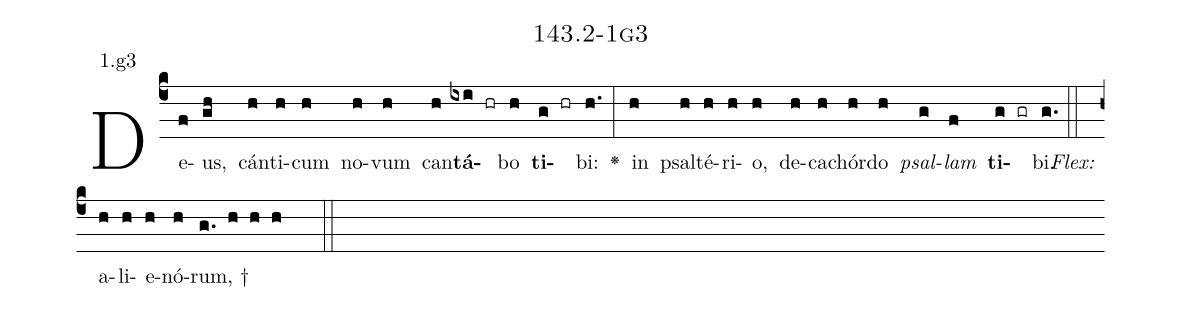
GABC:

name: 143.2-1g3;
annotation: 1.g3;
%%
(c4)De(f)us,(gh) cán(h)ti(h)cum(h) no(h)vum(h) can(h)<b>tá</b>(ixi hr)bo(h) <b>ti</b>(g hr)bi:(h.) <v>\greheightstar</v>(:) in(h) psal(h)té(h)ri(h)o,(h) de(h)ca(h)chór(h)do(h) <i>psal</i>(g)<i>lam</i>(f) <b>ti</b>(g gr)bi.(g.) (::)
<i>Flex:</i>()  a(h)li(h)e(h)nó(h)rum, †(g. h h h  ::)

%E(h) u(h) o(g) u(f) a(g) e.(g.) (::)
